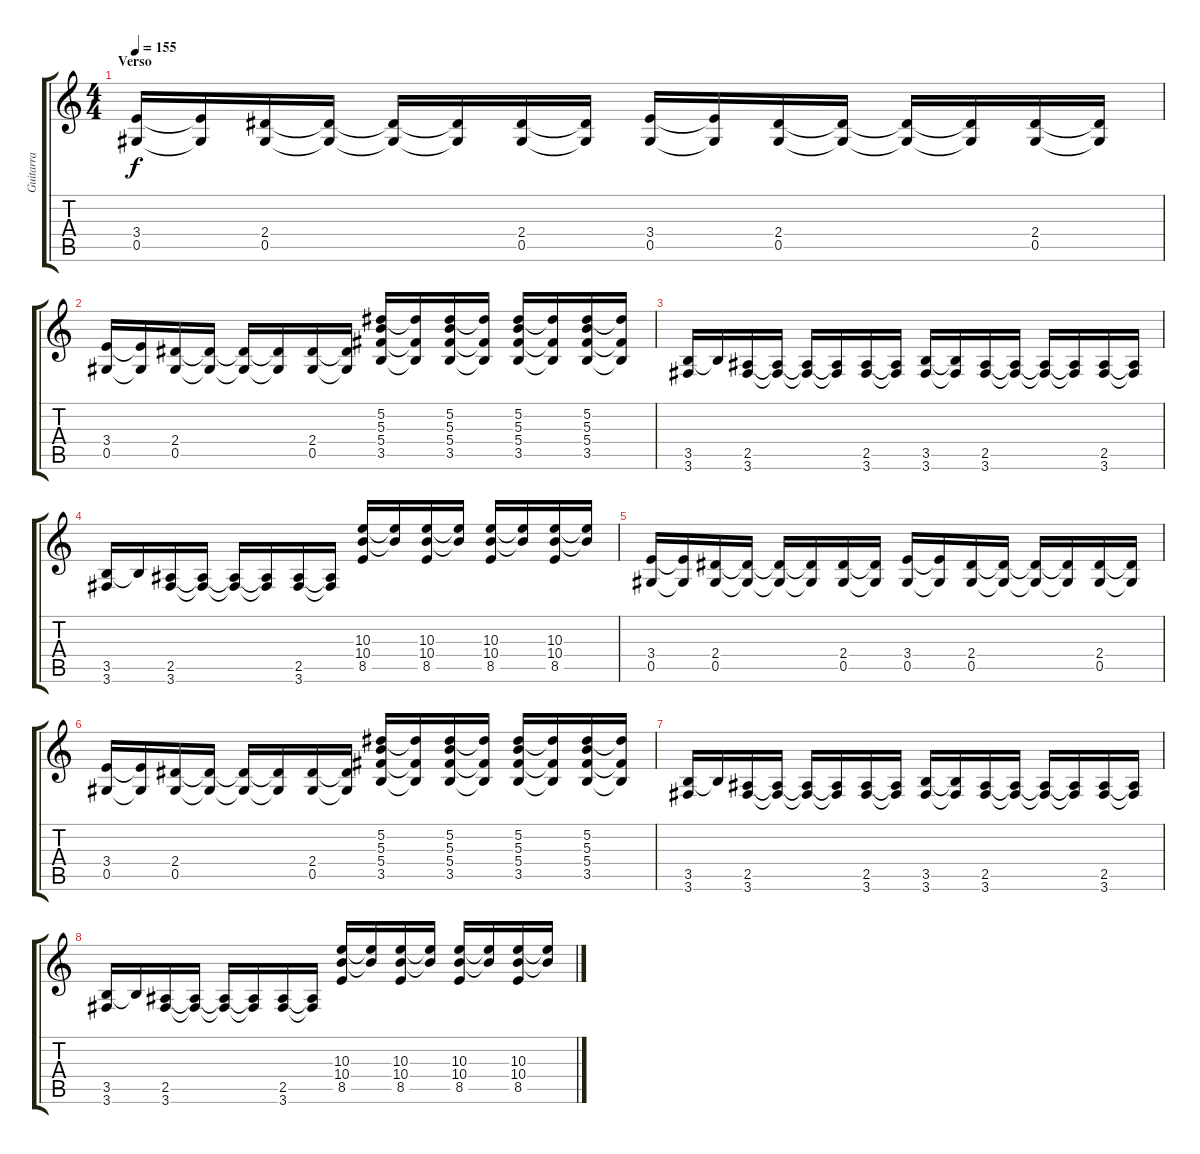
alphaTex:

\track ("Guitarra" "Guitarra") {instrument electricguitarjazz}
\staff {score tabs}
\tuning (Eb4 Bb3 Gb3 Db3 Ab2 Eb2) {hide}
\ts (4 4)
\section ("" "Verso")
\tempo 155
\clef g2
\ks c
(3.4 0.5).16{dy f} (3.4{t} 0.5{t}).16 (2.4 0.5).16 (2.4{t} 0.5{t}).16 (2.4{t} 0.5{t}).16 (2.4{t} 0.5{t}).16 (2.4 0.5).16 (2.4{t} 0.5{t}).16 (3.4 0.5).16 (3.4{t} 0.5{t}).16 (2.4 0.5).16 (2.4{t} 0.5{t}).16 (2.4{t} 0.5{t}).16 (2.4{t} 0.5{t}).16 (2.4 0.5).16 (2.4{t} 0.5{t}).16 |
(3.4 0.5).16 (3.4{t} 0.5{t}).16 (2.4 0.5).16 (2.4{t} 0.5{t}).16 (2.4{t} 0.5{t}).16 (2.4{t} 0.5{t}).16 (2.4 0.5).16 (2.4{t} 0.5{t}).16 (5.2 5.3 5.4 3.5).16 (5.2{t} 5.4{t} 3.5{t}).16 (5.2 5.3 5.4 3.5).16 (5.2{t} 5.4{t} 3.5{t}).16 (5.2 5.3 5.4 3.5).16 (5.2{t} 5.4{t} 3.5{t}).16 (5.2 5.3 5.4 3.5).16 (5.2{t} 5.4{t} 3.5{t}).16 |
(3.5 3.6).16 3.5{t}.16 (2.5 3.6).16 (2.5{t} 3.6{t}).16 (2.5{t} 3.6{t}).16 (2.5{t} 3.6{t}).16 (2.5 3.6).16 (2.5{t} 3.6{t}).16 (3.5 3.6).16 (3.5{t} 3.6{t}).16 (2.5 3.6).16 (2.5{t} 3.6{t}).16 (2.5{t} 3.6{t}).16 (2.5{t} 3.6{t}).16 (2.5 3.6).16 (2.5{t} 3.6{t}).16 |
(3.5 3.6).16 3.5{t}.16 (2.5 3.6).16 (2.5{t} 3.6{t}).16 (2.5{t} 3.6{t}).16 (2.5{t} 3.6{t}).16 (2.5 3.6).16 (2.5{t} 3.6{t}).16 (10.3 10.4 8.5).16 (10.3{t} 10.4{t}).16 (10.3 10.4 8.5).16 (10.3{t} 10.4{t}).16 (10.3 10.4 8.5).16 (10.3{t} 10.4{t}).16 (10.3 10.4 8.5).16 (10.3{t} 10.4{t}).16 |
(3.4 0.5).16 (3.4{t} 0.5{t}).16 (2.4 0.5).16 (2.4{t} 0.5{t}).16 (2.4{t} 0.5{t}).16 (2.4{t} 0.5{t}).16 (2.4 0.5).16 (2.4{t} 0.5{t}).16 (3.4 0.5).16 (3.4{t} 0.5{t}).16 (2.4 0.5).16 (2.4{t} 0.5{t}).16 (2.4{t} 0.5{t}).16 (2.4{t} 0.5{t}).16 (2.4 0.5).16 (2.4{t} 0.5{t}).16 |
(3.4 0.5).16 (3.4{t} 0.5{t}).16 (2.4 0.5).16 (2.4{t} 0.5{t}).16 (2.4{t} 0.5{t}).16 (2.4{t} 0.5{t}).16 (2.4 0.5).16 (2.4{t} 0.5{t}).16 (5.2 5.3 5.4 3.5).16 (5.2{t} 5.4{t} 3.5{t}).16 (5.2 5.3 5.4 3.5).16 (5.2{t} 5.4{t} 3.5{t}).16 (5.2 5.3 5.4 3.5).16 (5.2{t} 5.4{t} 3.5{t}).16 (5.2 5.3 5.4 3.5).16 (5.2{t} 5.4{t} 3.5{t}).16 |
(3.5 3.6).16 3.5{t}.16 (2.5 3.6).16 (2.5{t} 3.6{t}).16 (2.5{t} 3.6{t}).16 (2.5{t} 3.6{t}).16 (2.5 3.6).16 (2.5{t} 3.6{t}).16 (3.5 3.6).16 (3.5{t} 3.6{t}).16 (2.5 3.6).16 (2.5{t} 3.6{t}).16 (2.5{t} 3.6{t}).16 (2.5{t} 3.6{t}).16 (2.5 3.6).16 (2.5{t} 3.6{t}).16 |
(3.5 3.6).16 3.5{t}.16 (2.5 3.6).16 (2.5{t} 3.6{t}).16 (2.5{t} 3.6{t}).16 (2.5{t} 3.6{t}).16 (2.5 3.6).16 (2.5{t} 3.6{t}).16 (10.3 10.4 8.5).16 (10.3{t} 10.4{t}).16 (10.3 10.4 8.5).16 (10.3{t} 10.4{t}).16 (10.3 10.4 8.5).16 (10.3{t} 10.4{t}).16 (10.3 10.4 8.5).16 (10.3{t} 10.4{t}).16
